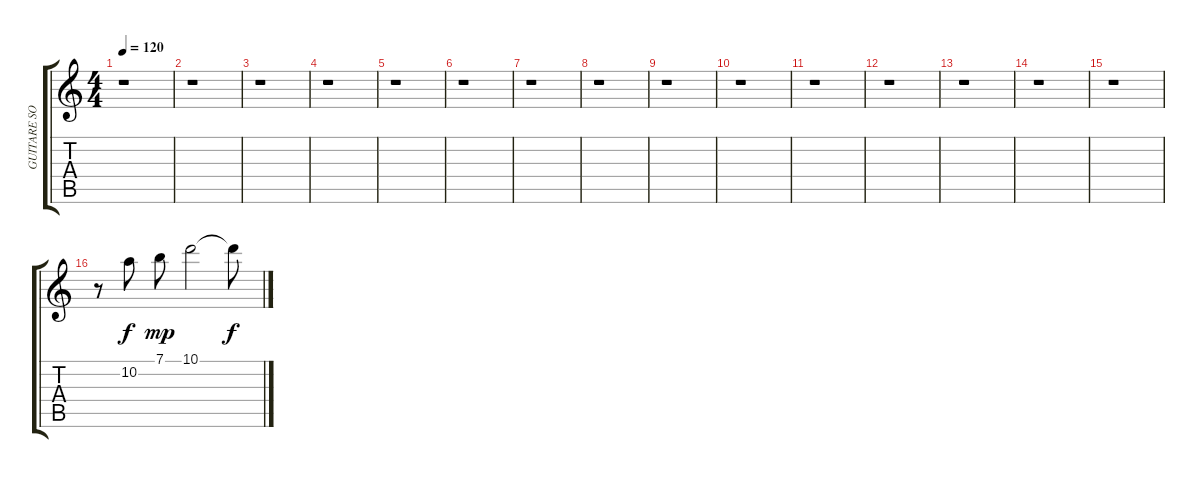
\track ("GUITARE SOLO" "GUITARE SO") {instrument electricguitarjazz}
\staff {score tabs}
\tuning (E4 B3 G3 D3 A2 E2) {hide}
\ts (4 4)
\tempo 120
\clef g2
\ks c
r.1{dy f} |
r.1 |
r.1 |
r.1 |
r.1 |
r.1 |
r.1 |
r.1 |
r.1 |
r.1 |
r.1 |
r.1 |
r.1 |
r.1 |
r.1 |
r.8 10.2.8 7.1.8{dy mp} 10.1.2 10.1{t}.8{dy f}
